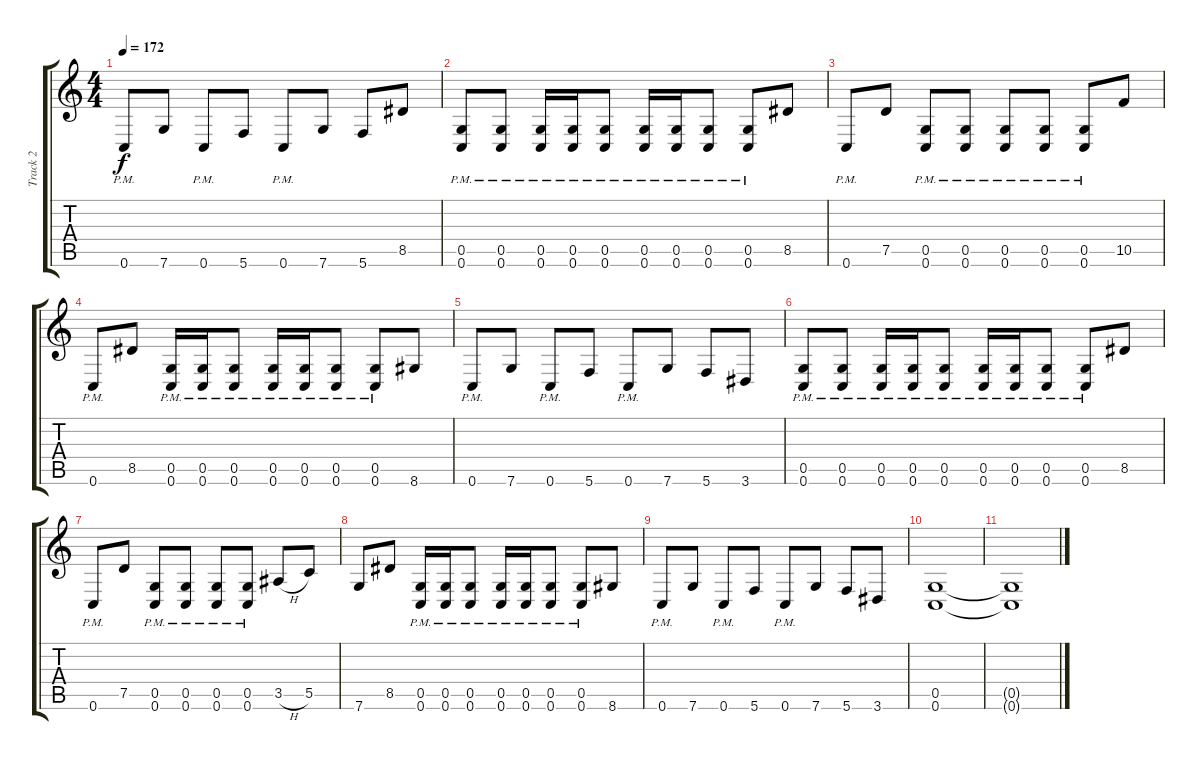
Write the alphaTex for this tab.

\track ("Track 2" "Track 2") {instrument distortionguitar}
\staff {score tabs}
\tuning (D4 A3 F3 C3 G2 C2) {hide}
\ts (4 4)
\tempo 172
\clef g2
\ks c
0.6{pm}.8{dy f} 7.6.8 0.6{pm}.8 5.6.8 0.6{pm}.8 7.6.8 5.6.8 8.5.8 |
(0.5{pm} 0.6{pm}).8 (0.5{pm} 0.6{pm}).8 (0.5{pm} 0.6{pm}).16 (0.5{pm} 0.6{pm}).16 (0.5{pm} 0.6{pm}).8 (0.5{pm} 0.6{pm}).16 (0.5{pm} 0.6{pm}).16 (0.5{pm} 0.6{pm}).8 (0.5{pm} 0.6{pm}).8 8.5.8 |
0.6{pm}.8 7.5.8 (0.5{pm} 0.6{pm}).8 (0.5{pm} 0.6{pm}).8 (0.5{pm} 0.6{pm}).8 (0.5{pm} 0.6{pm}).8 (0.5{pm} 0.6{pm}).8 10.5.8 |
0.6{pm}.8 8.5.8 (0.5{pm} 0.6{pm}).16 (0.5{pm} 0.6{pm}).16 (0.5{pm} 0.6{pm}).8 (0.5{pm} 0.6{pm}).16 (0.5{pm} 0.6{pm}).16 (0.5{pm} 0.6{pm}).8 (0.5{pm} 0.6{pm}).8 8.6.8 |
0.6{pm}.8 7.6.8 0.6{pm}.8 5.6.8 0.6{pm}.8 7.6.8 5.6.8 3.6.8 |
(0.5{pm} 0.6{pm}).8 (0.5{pm} 0.6{pm}).8 (0.5{pm} 0.6{pm}).16 (0.5{pm} 0.6{pm}).16 (0.5{pm} 0.6{pm}).8 (0.5{pm} 0.6{pm}).16 (0.5{pm} 0.6{pm}).16 (0.5{pm} 0.6{pm}).8 (0.5{pm} 0.6{pm}).8 8.5.8 |
0.6{pm}.8 7.5.8 (0.5{pm} 0.6{pm}).8 (0.5{pm} 0.6{pm}).8 (0.5{pm} 0.6{pm}).8 (0.5{pm} 0.6{pm}).8 3.5{h}.8 5.5.8 |
7.6.8 8.5.8 (0.5{pm} 0.6{pm}).16 (0.5{pm} 0.6{pm}).16 (0.5{pm} 0.6{pm}).8 (0.5{pm} 0.6{pm}).16 (0.5{pm} 0.6{pm}).16 (0.5{pm} 0.6{pm}).8 (0.5{pm} 0.6{pm}).8 8.6.8 |
0.6{pm}.8 7.6.8 0.6{pm}.8 5.6.8 0.6{pm}.8 7.6.8 5.6.8 3.6.8 |
(0.5 0.6).1 |
(0.5{t} 0.6{t}).1
